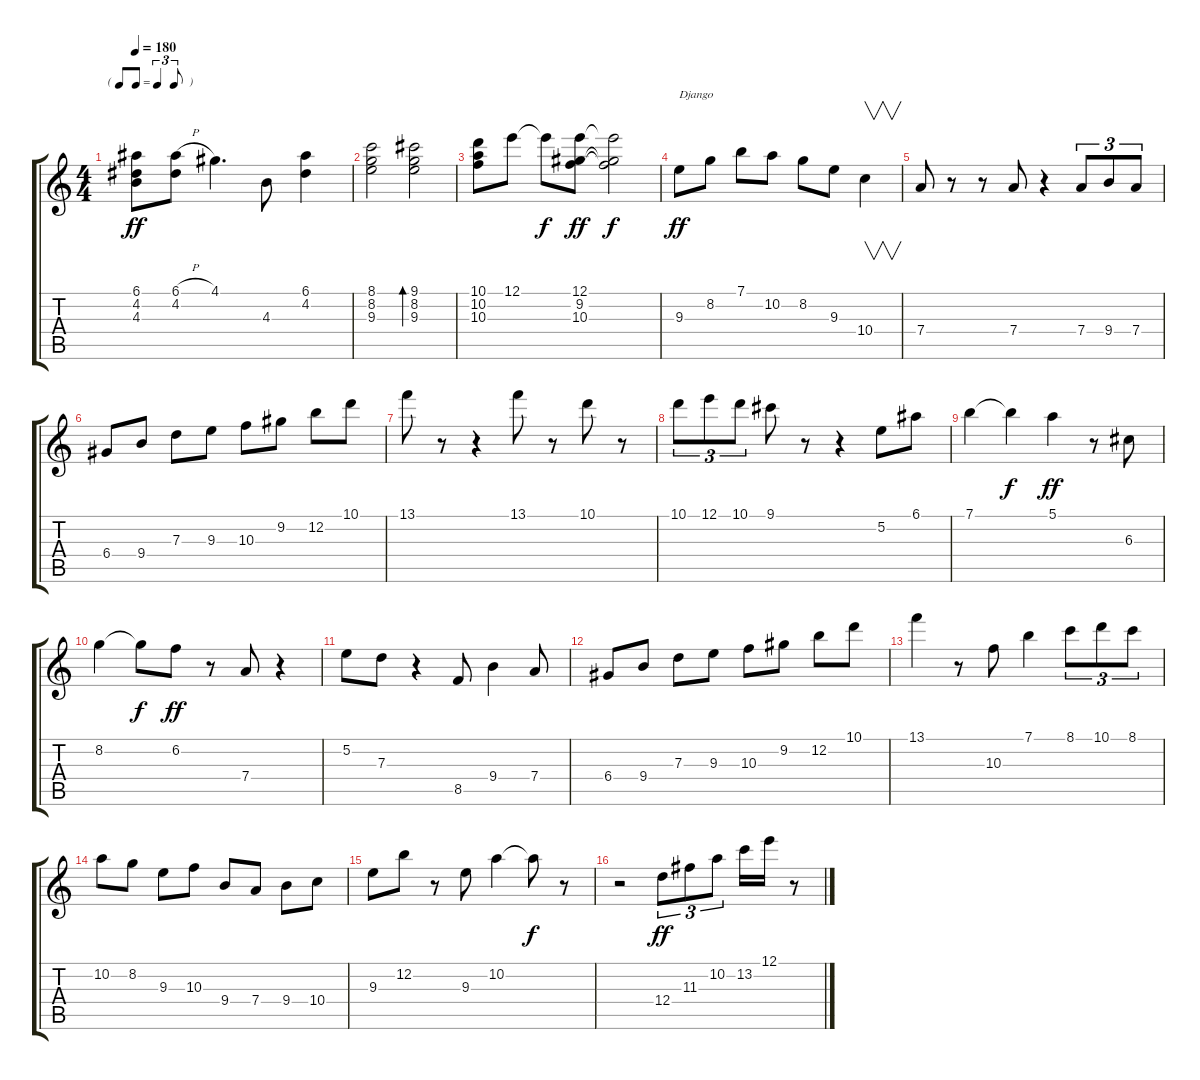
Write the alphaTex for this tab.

\track "" {instrument acousticguitarnylon}
\staff {score tabs}
\tuning (E4 B3 G3 D3 A2 E2) {hide}
\ts (4 4)
\tf triplet8th
\tempo 180
\clef g2
\ks c
(6.1 4.2 4.3).8{dy ff} (6.1{h} 4.2).8 4.1.4{d} 4.3.8 (6.1 4.2).4 |
(8.1 8.2 9.3).2 (9.1 8.2 9.3).2{bd 120} |
(10.1 10.2 10.3).8 12.1.8 12.1{t}.8{dy f} (12.1 9.2 10.3).8{dy ff} (12.1{t} 9.2{t} 10.3{t}).2{dy f} |
9.3.8{txt "Django" dy ff} 8.2.8 7.1.8 10.2.8 8.2.8 9.3.8 10.4.4{v} |
7.4.8 r.8 r.8 7.4.8 r.4 7.4.8{tu (3 2)} 9.4.8{tu (3 2)} 7.4.8{tu (3 2)} |
6.4.8 9.4.8 7.3.8 9.3.8 10.3.8 9.2.8 12.2.8 10.1.8 |
13.1.8 r.8 r.4 13.1.8 r.8 10.1.8 r.8 |
10.1.8{tu (3 2)} 12.1.8{tu (3 2)} 10.1.8{tu (3 2)} 9.1.8 r.8 r.4 5.2.8 6.1.8 |
7.1.4 7.1{t}.4{dy f} 5.1.4{dy ff} r.8 6.3.8 |
8.2.4 8.2{t}.8{dy f} 6.2.8{dy ff} r.8 7.4.8 r.4 |
5.2.8 7.3.8 r.4 8.5.8 9.4.4 7.4.8 |
6.4.8 9.4.8 7.3.8 9.3.8 10.3.8 9.2.8 12.2.8 10.1.8 |
13.1.4 r.8 10.3.8 7.1.4 8.1.8{tu (3 2)} 10.1.8{tu (3 2)} 8.1.8{tu (3 2)} |
10.2.8 8.2.8 9.3.8 10.3.8 9.4.8 7.4.8 9.4.8 10.4.8 |
9.3.8 12.2.8 r.8 9.3.8 10.2.4 10.2{t}.8{dy f} r.8 |
r.2 12.4.8{tu (3 2) dy ff} 11.3.8{tu (3 2)} 10.2.8{tu (3 2)} 13.2.16 12.1.16 r.8
